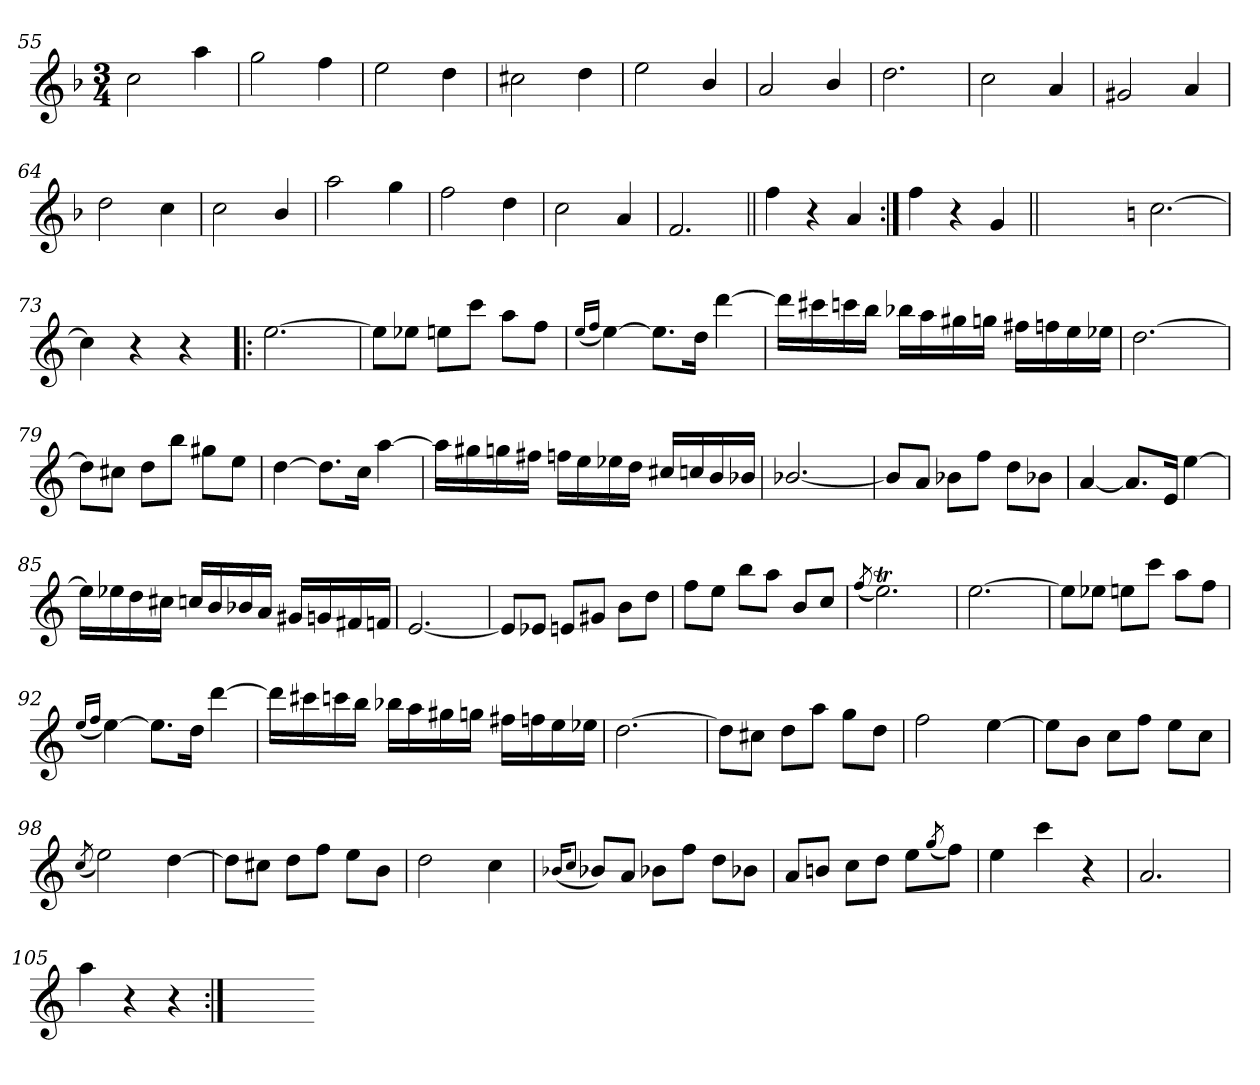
**kern
*part1
*staff1
*clefG2
*k[b-]
*F:
*M3/4
=55
2cc\
4aa\
=56
2gg\
4ff\
=57
2ee\
4dd\
=58
2cc#X\
4dd\
=59
2ee\
4b-/
!!LO:PB:g=z
=60
2a/
4b-/
=61
2.dd\
=62
2cc\
4a/
=63
2g#X/
4a/
=64
2dd\
4cc\
=65
2cc\
4b-/
=66
2aa\
4gg\
!!LO:LB:g=z
=67
2ff\
4dd\
=68
2cc\
4a/
=69
2.f/
=70||
4ff\
4r
4a/
=71:|!
4ff\
4r
4g/
=71X711||
2.ryy
!!LO:LB:g=z
=72-
*k[]
*C:
[2.cc\
=73
4cc\]
4r
4r
=74!|:
[2.ee\
=75
8ee\L]
8ee-X\J
8een\L
8ccc\J
8aa\L
8ff\J
=76
(<16qee/LL
16qff/JJ
[4ee\)
8.ee\L]
16dd\Jk
[4ddd\
!!LO:LB:g=z
=77
16ddd\LL]
16ccc#X\
16cccn\
16bb\JJ
16bb-X\LL
16aa\
16gg#X\
16ggn\JJ
16ff#X\LL
16ffn\
16ee\
16ee-X\JJ
=78
[2.dd\
=79
8dd\L]
8cc#X\J
8dd\L
8bb\J
8gg#X\L
8ee\J
=80
[4dd\
8.dd\L]
16cc\Jk
[4aa\
!!LO:LB:g=z
=81
16aa\LL]
16gg#X\
16ggn\
16ff#X\JJ
16ffn\LL
16ee\
16ee-X\
16dd\JJ
16cc#X/LL
16ccn/
16b/
16b-X/JJ
=82
[2.b-X/
=83
8b-/L]
8a/J
8b-X\L
8ff\J
8dd\L
8b-X\J
=84
[4a/
8.a/L]
16e/Jk
[4ee\
!!LO:LB:g=z
=85
16ee\LL]
16ee-X\
16dd\
16cc#X\JJ
16ccn/LL
16b/
16b-X/
16a/JJ
16g#X/LL
16gn/
16f#X/
16fn/JJ
=86
[2.e/
=87
8e/L]
8e-X/J
8en/L
8g#X/J
8b\L
8dd\J
=88
8ff\L
8ee\J
8bb\L
8aa\J
8b/L
8cc/J
=89
(<8qff/
2.eet\)
!!LO:LB:g=z
=90
[2.ee\
=91
8ee\L]
8ee-X\J
8een\L
8ccc\J
8aa\L
8ff\J
=92
(<16qee/LL
16qff/JJ
[4ee\)
8.ee\L]
16dd\Jk
[4ddd\
=93
16ddd\LL]
16ccc#X\
16cccn\
16bb\JJ
16bb-X\LL
16aa\
16gg#X\
16ggn\JJ
16ff#X\LL
16ffn\
16ee\
16ee-X\JJ
=94
[2.dd\
!!LO:LB:g=z
=95
8dd\L]
8cc#X\J
8dd\L
8aa\J
8gg\L
8dd\J
=96
2ff\
[4ee\
=97
8ee\L]
8b\J
8cc\L
8ff\J
8ee\L
8cc\J
=98
(<8qcc/
2ee\)
[4dd\
=99
8dd\L]
8cc#X\J
8dd\L
8ff\J
8ee\L
8b\J
=100
2dd\
4cc\
!!LO:LB:g=z
=101
(<16qb-X/KL
8qcc/J
8b-X/L)
8a/J
8b-X\L
8ff\J
8dd\L
8b-X\J
=102
8a/L
8bn/J
8cc\L
8dd\J
8ee\L
(<8qgg/
8ff\J)
=103
4ee\
4ccc\
4r
=104
2.a/
=105
4aa\
4r
4r
=106:|!
2.ryy
=-
*-
